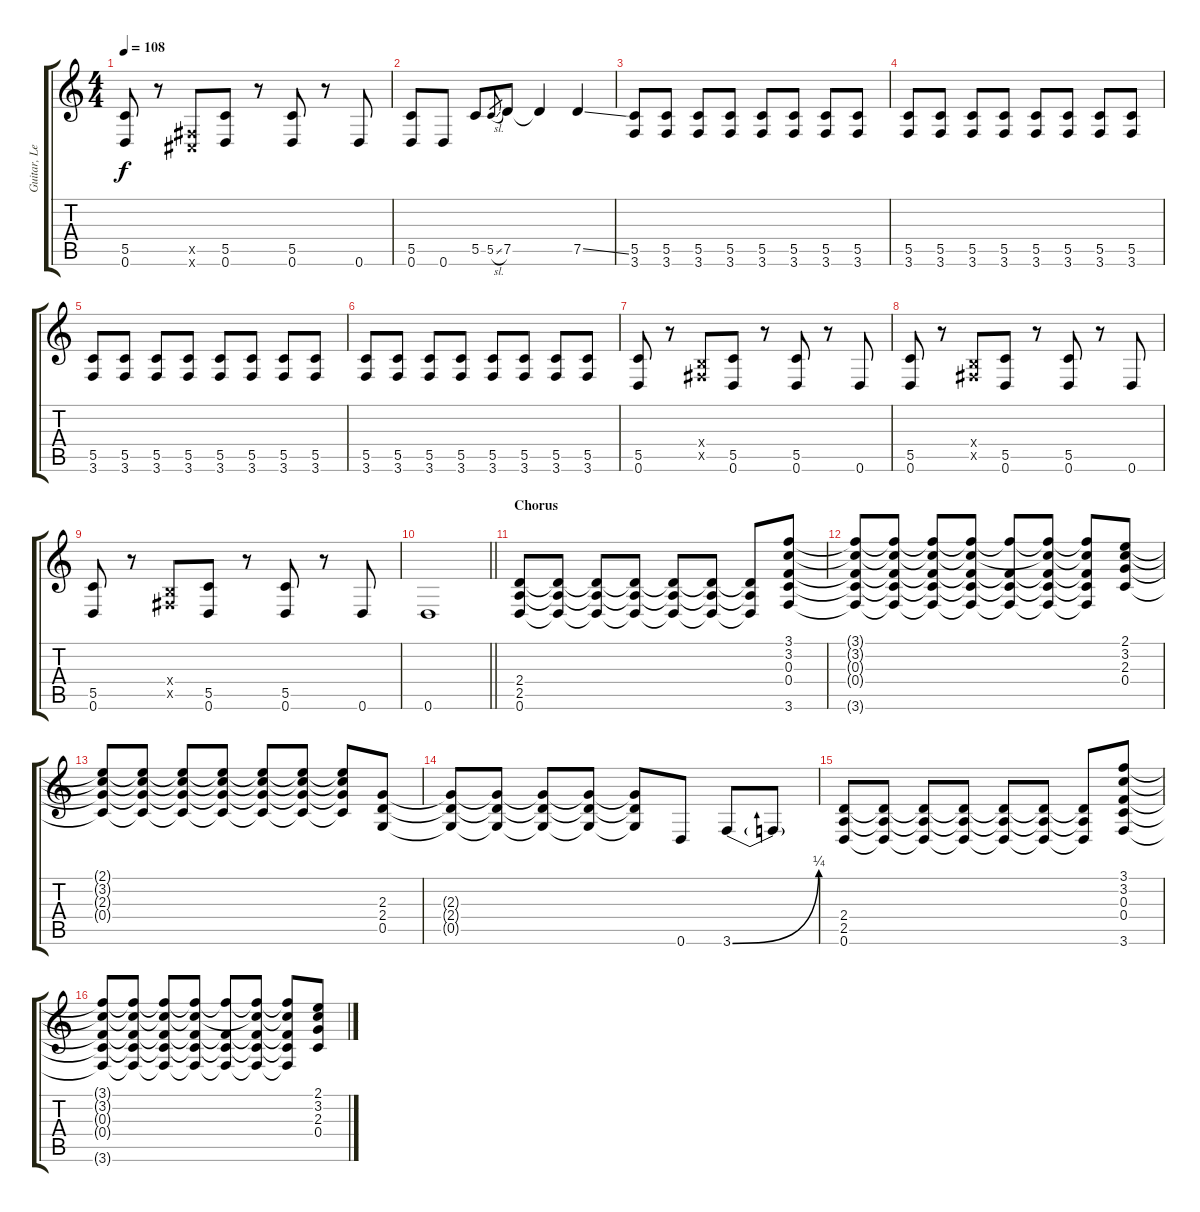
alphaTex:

\track ("Guitar, Lead" "Guitar, Le") {instrument overdrivenguitar}
\staff {score tabs}
\tuning (D4 A3 F3 C3 G2 D2) {hide}
\ts (4 4)
\tempo 108
\clef g2
\ks c
(5.5 0.6).8{dy f} r.8 (-1.5{x} -1.6{x}).8 (5.5 0.6).8 r.8 (5.5 0.6).8 r.8 0.6.8 |
(5.5 0.6).8 0.6.8 5.5.8 5.5{sl}.8{gr} 7.5.8 7.5{t}.4 7.5{ss}.4 |
(5.5 3.6).8 (5.5 3.6).8 (5.5 3.6).8 (5.5 3.6).8 (5.5 3.6).8 (5.5 3.6).8 (5.5 3.6).8 (5.5 3.6).8 |
(5.5 3.6).8 (5.5 3.6).8 (5.5 3.6).8 (5.5 3.6).8 (5.5 3.6).8 (5.5 3.6).8 (5.5 3.6).8 (5.5 3.6).8 |
(5.5 3.6).8 (5.5 3.6).8 (5.5 3.6).8 (5.5 3.6).8 (5.5 3.6).8 (5.5 3.6).8 (5.5 3.6).8 (5.5 3.6).8 |
(5.5 3.6).8 (5.5 3.6).8 (5.5 3.6).8 (5.5 3.6).8 (5.5 3.6).8 (5.5 3.6).8 (5.5 3.6).8 (5.5 3.6).8 |
(5.5 0.6).8 r.8 (-1.4{x} -1.5{x}).8 (5.5 0.6).8 r.8 (5.5 0.6).8 r.8 0.6.8 |
(5.5 0.6).8 r.8 (-1.4{x} -1.5{x}).8 (5.5 0.6).8 r.8 (5.5 0.6).8 r.8 0.6.8 |
(5.5 0.6).8 r.8 (-1.4{x} -1.5{x}).8 (5.5 0.6).8 r.8 (5.5 0.6).8 r.8 0.6.8 |
\barLineRight lightlight
0.6.1 |
\section ("" "Chorus")
(2.4 2.5 0.6).8 (2.4{t} 2.5{t} 0.6{t}).8 (2.4{t} 2.5{t} 0.6{t}).8 (2.4{t} 2.5{t} 0.6{t}).8 (2.4{t} 2.5{t} 0.6{t}).8 (2.4{t} 2.5{t} 0.6{t}).8 (2.4{t} 2.5{t} 0.6{t}).8 (3.1 3.2 0.3 0.4 3.6).8 |
(3.1{t} 3.2{t} 0.3{t} 0.4{t} 3.6{t}).8 (3.1{t} 3.2{t} 0.3{t} 0.4{t} 3.6{t}).8 (3.1{t} 3.2{t} 0.3{t} 0.4{t} 3.6{t}).8 (3.1{t} 3.2{t} 0.3{t} 0.4{t} 3.6{t}).8 (3.1{t} 0.3{t} 0.4{t} 3.6{t}).8 (3.1{t} 3.2{t} 0.3{t} 0.4{t} 3.6{t}).8 (3.1{t} 3.2{t} 0.3{t} 0.4{t} 3.6{t}).8 (2.1 3.2 2.3 0.4).8 |
(2.1{t} 3.2{t} 2.3{t} 0.4{t}).8 (2.1{t} 3.2{t} 2.3{t} 0.4{t}).8 (2.1{t} 3.2{t} 2.3{t} 0.4{t}).8 (2.1{t} 3.2{t} 2.3{t} 0.4{t}).8 (2.1{t} 3.2{t} 2.3{t} 0.4{t}).8 (2.1{t} 3.2{t} 2.3{t} 0.4{t}).8 (2.1{t} 3.2{t} 2.3{t} 0.4{t}).8 (2.3 2.4 0.5).8 |
(2.3{t} 2.4{t} 0.5{t}).8 (2.3{t} 2.4{t} 0.5{t}).8 (2.3{t} 2.4{t} 0.5{t}).8 (2.3{t} 2.4{t} 0.5{t}).8 (2.3{t} 2.4{t} 0.5{t}).8 0.6.8 3.6{be (bend 0 0 60 1)}.8 3.6{t}.8 |
(2.4 2.5 0.6).8 (2.4{t} 2.5{t} 0.6{t}).8 (2.4{t} 2.5{t} 0.6{t}).8 (2.4{t} 2.5{t} 0.6{t}).8 (2.4{t} 2.5{t} 0.6{t}).8 (2.4{t} 2.5{t} 0.6{t}).8 (2.4{t} 2.5{t} 0.6{t}).8 (3.1 3.2 0.3 0.4 3.6).8 |
(3.1{t} 3.2{t} 0.3{t} 0.4{t} 3.6{t}).8 (3.1{t} 3.2{t} 0.3{t} 0.4{t} 3.6{t}).8 (3.1{t} 3.2{t} 0.3{t} 0.4{t} 3.6{t}).8 (3.1{t} 3.2{t} 0.3{t} 0.4{t} 3.6{t}).8 (3.1{t} 0.3{t} 0.4{t} 3.6{t}).8 (3.1{t} 3.2{t} 0.3{t} 0.4{t} 3.6{t}).8 (3.1{t} 3.2{t} 0.3{t} 0.4{t} 3.6{t}).8 (2.1 3.2 2.3 0.4).8
